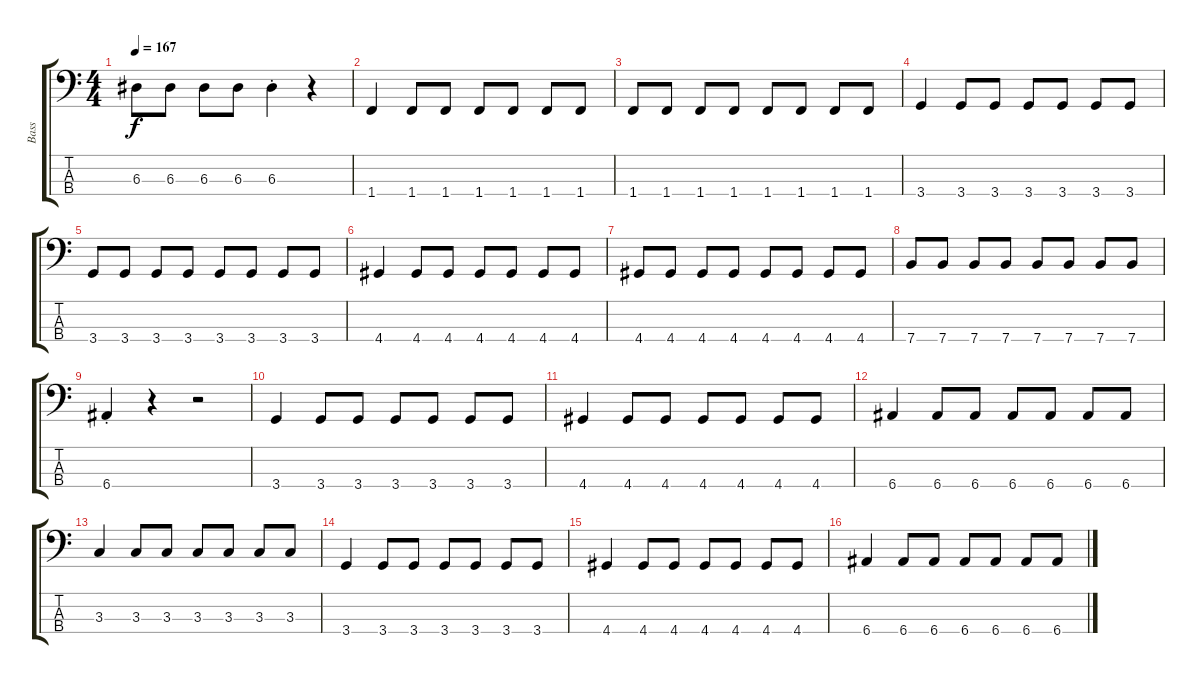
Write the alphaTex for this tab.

\track ("Bass" "Bass") {instrument electricbasspick}
\staff {score tabs}
\tuning (G2 D2 A1 E1) {hide}
\ts (4 4)
\tempo 167
\clef f4
\ks c
6.3.8{dy f} 6.3.8 6.3.8 6.3.8 6.3{st}.4 r.4 |
1.4.4 1.4.8 1.4.8 1.4.8 1.4.8 1.4.8 1.4.8 |
1.4.8 1.4.8 1.4.8 1.4.8 1.4.8 1.4.8 1.4.8 1.4.8 |
3.4.4 3.4.8 3.4.8 3.4.8 3.4.8 3.4.8 3.4.8 |
3.4.8 3.4.8 3.4.8 3.4.8 3.4.8 3.4.8 3.4.8 3.4.8 |
4.4.4 4.4.8 4.4.8 4.4.8 4.4.8 4.4.8 4.4.8 |
4.4.8 4.4.8 4.4.8 4.4.8 4.4.8 4.4.8 4.4.8 4.4.8 |
7.4.8 7.4.8 7.4.8 7.4.8 7.4.8 7.4.8 7.4.8 7.4.8 |
6.4{st}.4 r.4 r.2 |
3.4.4 3.4.8 3.4.8 3.4.8 3.4.8 3.4.8 3.4.8 |
4.4.4 4.4.8 4.4.8 4.4.8 4.4.8 4.4.8 4.4.8 |
6.4.4 6.4.8 6.4.8 6.4.8 6.4.8 6.4.8 6.4.8 |
3.3.4 3.3.8 3.3.8 3.3.8 3.3.8 3.3.8 3.3.8 |
3.4.4 3.4.8 3.4.8 3.4.8 3.4.8 3.4.8 3.4.8 |
4.4.4 4.4.8 4.4.8 4.4.8 4.4.8 4.4.8 4.4.8 |
6.4.4 6.4.8 6.4.8 6.4.8 6.4.8 6.4.8 6.4.8
